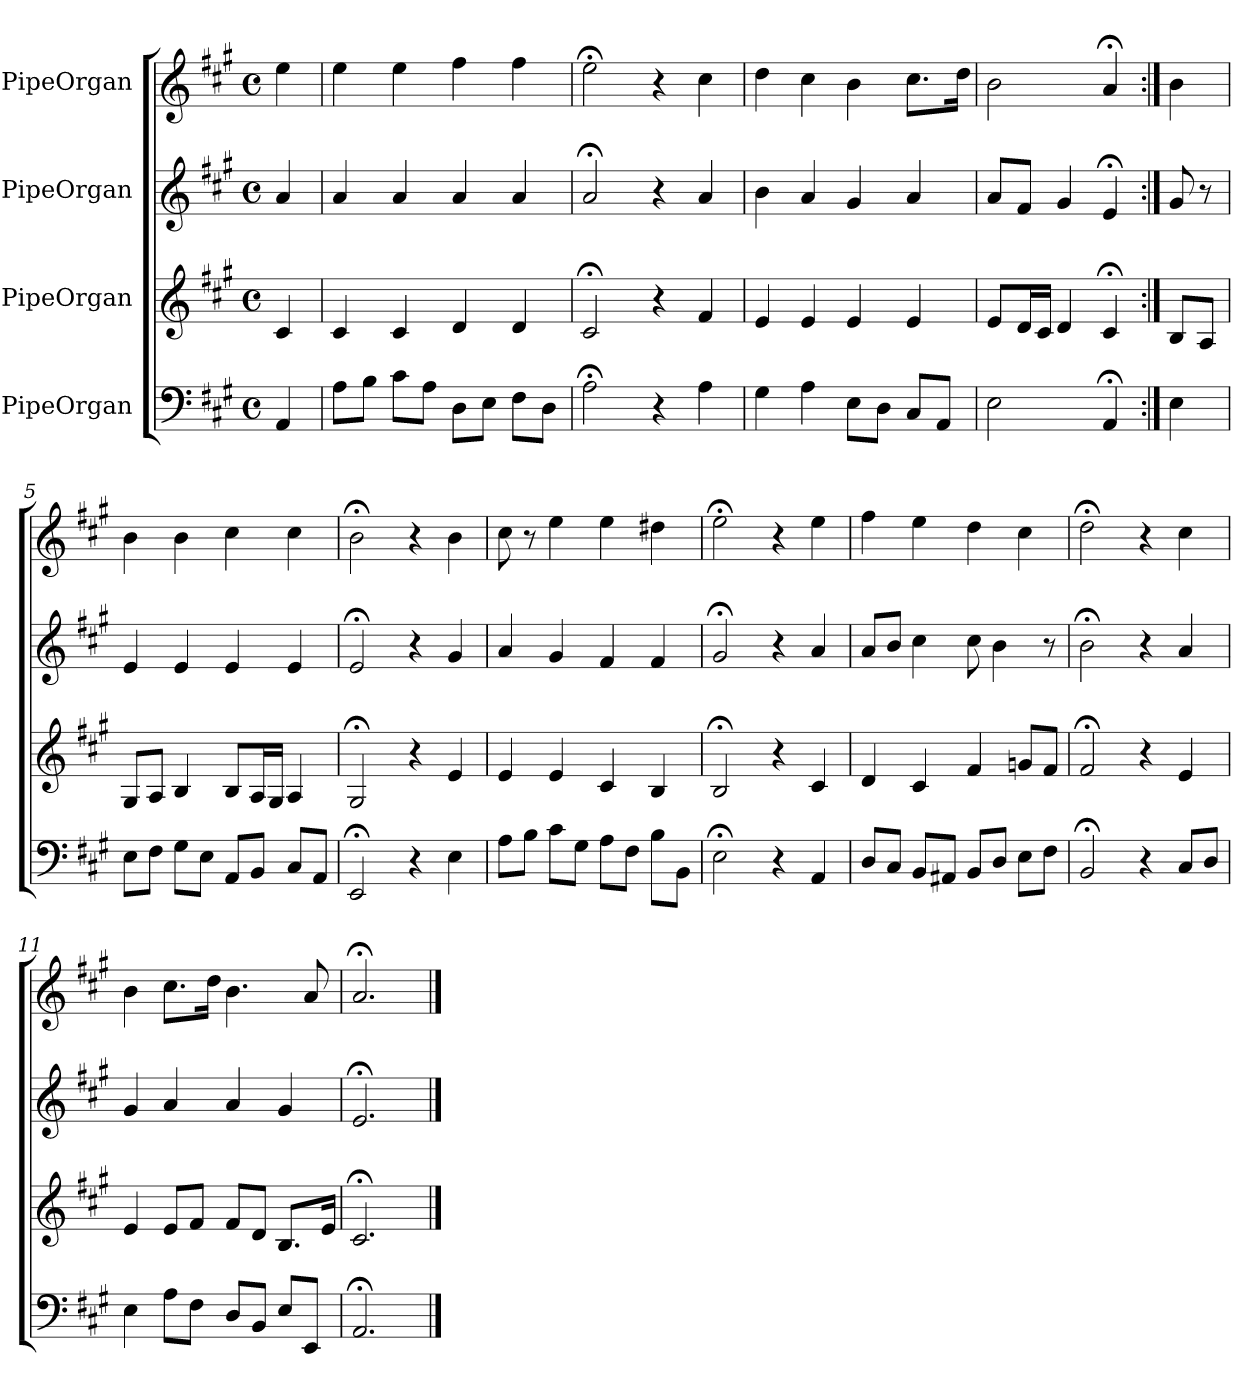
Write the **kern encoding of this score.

**kern	**kern	**kern	**kern
*part4	*part3	*part2	*part1
*staff4	*staff3	*staff2	*staff1
*I"PipeOrgan	*I"PipeOrgan	*I"PipeOrgan	*I"PipeOrgan
*k[f#c#g#]	*k[f#c#g#]	*k[f#c#g#]	*k[f#c#g#]
*A:	*A:	*A:	*A:
*M4/4	*M4/4	*M4/4	*M4/4
*met(c)	*met(c)	*met(c)	*met(c)
*MM60	*MM60	*MM60	*MM60
=	=	=	=
4AA	4c#	4a	4ee
=1	=1	=1	=1
8AL	4c#	4a	4ee
8BJ	.	.	.
8c#L	4c#	4a	4ee
8AJ	.	.	.
8DL	4d	4a	4ff#
8EJ	.	.	.
8F#L	4d	4a	4ff#
8DJ	.	.	.
=2	=2	=2	=2
2A;<	2c#;<	2a;<	2ee;<
4r	4r	4r	4r
4A	4f#	4a	4cc#
=3	=3	=3	=3
4G#	4e	4b	4dd
4A	4e	4a	4cc#
8EL	4e	4g#	4b
8DJ	.	.	.
8C#L	4e	4a	8.cc#L
8AAJ	.	.	.
.	.	.	16ddJk
=4	=4	=4	=4
2E	8eL	8aL	2b
.	16dL	8f#J	.
.	16c#JJ	.	.
.	4d	4g#	.
4AA;<	4c#;<	4e;<	4a;<
=:|!	=:|!	=:|!	=:|!
4E	8BL	8g#	4b
.	8AJ	8r	.
=5	=5	=5	=5
8EL	8G#L	4e	4b
8F#J	8AJ	.	.
8G#L	4B	4e	4b
8EJ	.	.	.
8AAL	8BL	4e	4cc#
8BBJ	16AL	.	.
.	16G#JJ	.	.
8C#L	4A	4e	4cc#
8AAJ	.	.	.
=6	=6	=6	=6
2EE;<	2G#;<	2e;<	2b;<
4r	4r	4r	4r
4E	4e	4g#	4b
=7	=7	=7	=7
8AL	4e	4a	8cc#
8BJ	.	.	8r
8c#L	4e	4g#	4ee
8G#J	.	.	.
8AL	4c#	4f#	4ee
8F#J	.	.	.
8BL	4B	4f#	4dd#X
8BBJ	.	.	.
=8	=8	=8	=8
2E;<	2B;<	2g#;<	2ee;<
4r	4r	4r	4r
4AA	4c#	4a	4ee
=9	=9	=9	=9
8DL	4d	8aL	4ff#
8C#J	.	8bJ	.
8BBL	4c#	4cc#	4ee
8AA#XJ	.	.	.
8BBL	4f#	8cc#	4dd
8DJ	.	4b	.
8EL	8gnL	.	4cc#
8F#J	8f#J	8r	.
=10	=10	=10	=10
2BB;<	2f#;<	2b;<	2dd;<
4r	4r	4r	4r
8C#L	4e	4a	4cc#
8DJ	.	.	.
=11	=11	=11	=11
4E	4e	4g#	4b
8AL	8eL	4a	8.cc#L
8F#J	8f#J	.	.
.	.	.	16ddJk
8DL	8f#L	4a	4.b
8BBJ	8dJ	.	.
8EL	8.BL	4g#	.
8EEJ	.	.	8a
.	16eJk	.	.
=12	=12	=12	=12
2.AA;<	2.c#;<	2.e;<	2.a;<
==	==	==	==
*-	*-	*-	*-
